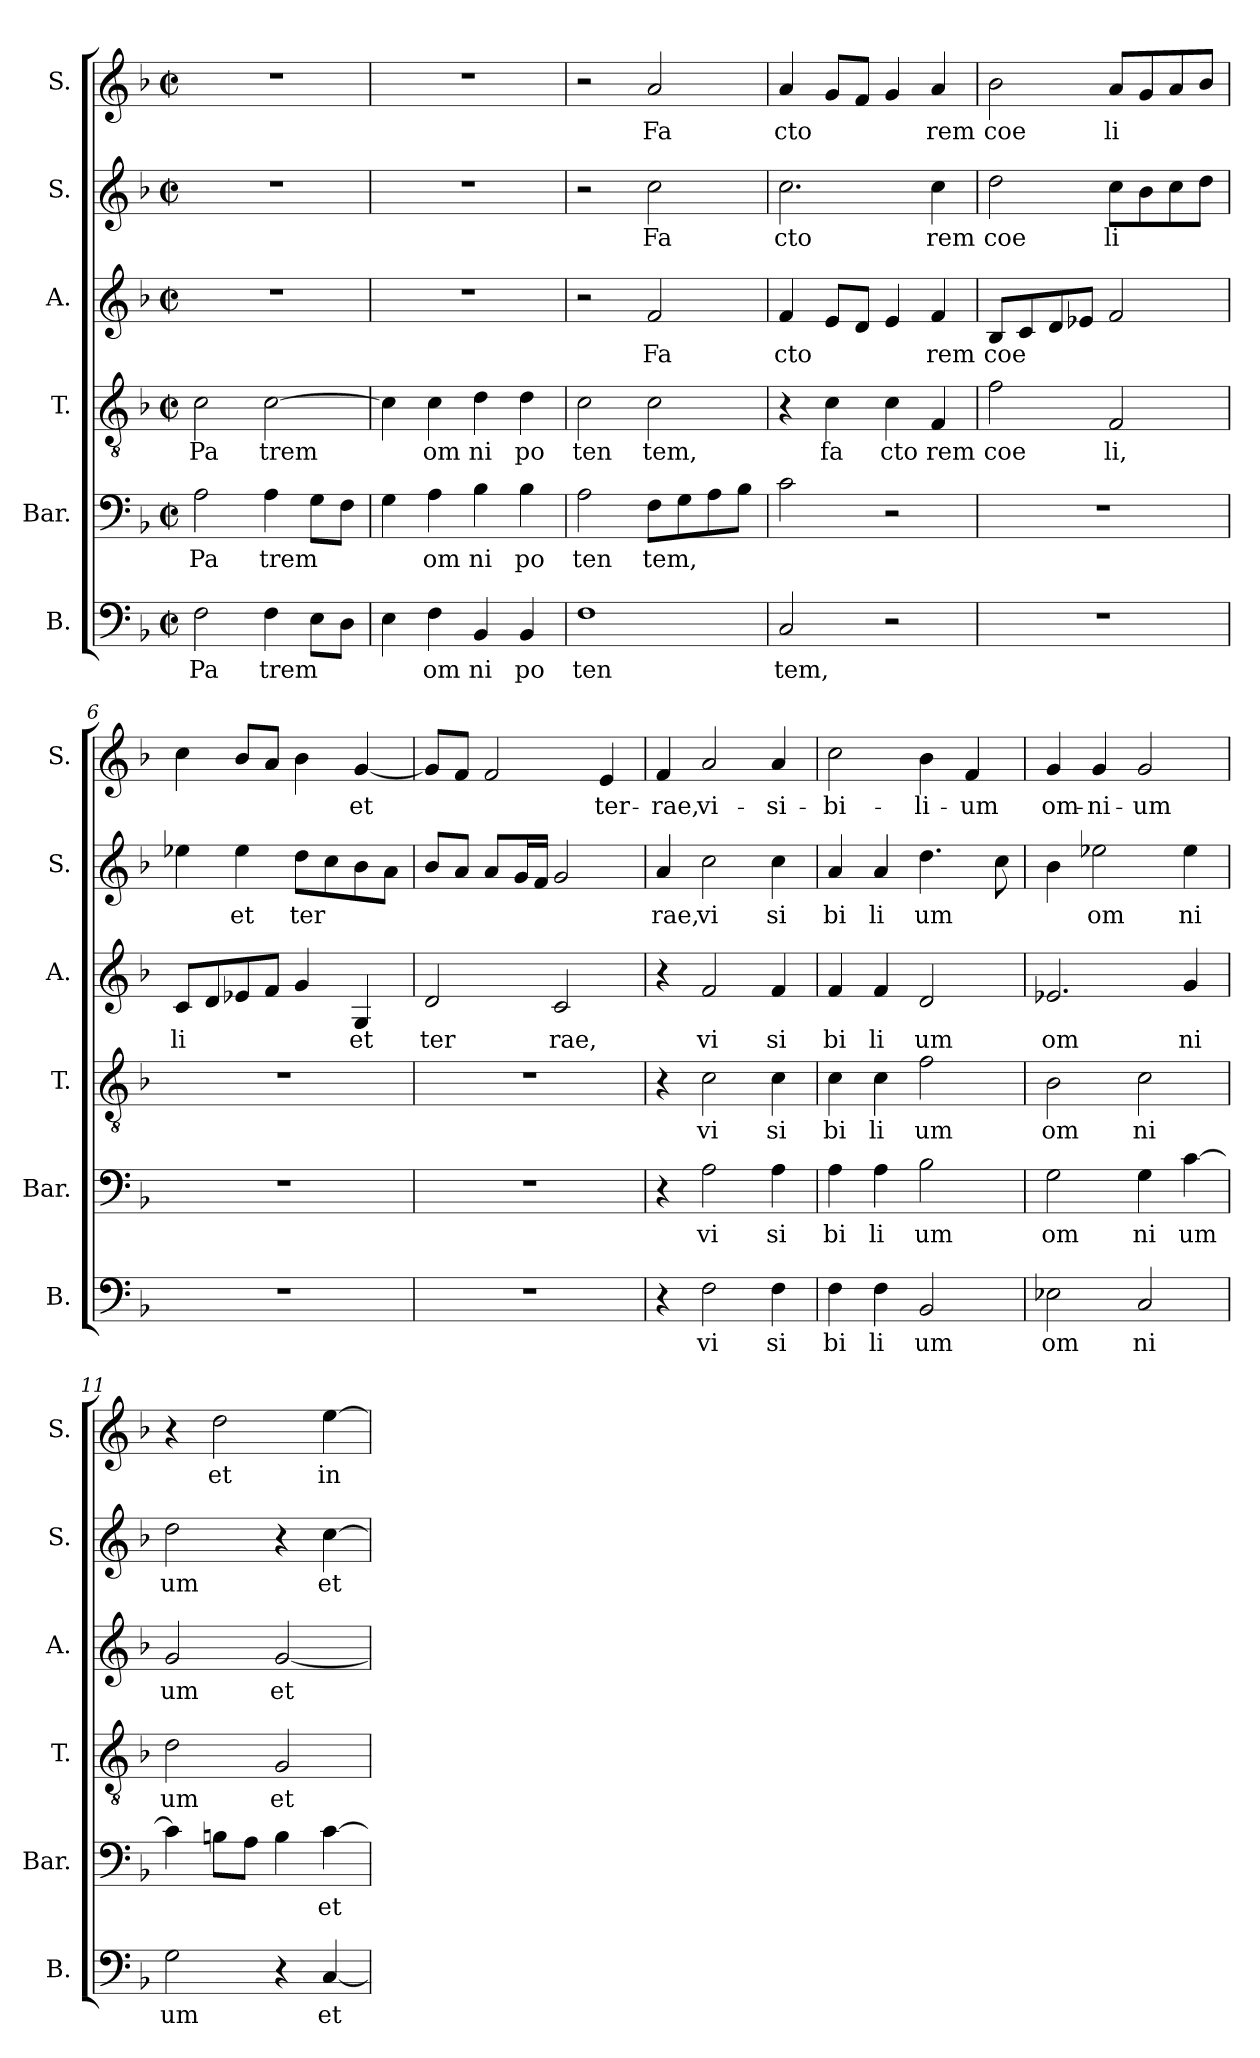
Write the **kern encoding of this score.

**kern	**text	**kern	**text	**kern	**text	**kern	**text	**kern	**text	**kern	**text
*part6	*part6	*part5	*part5	*part4	*part4	*part3	*part3	*part2	*part2	*part1	*part1
*staff6	*staff6	*staff5	*staff5	*staff4	*staff4	*staff3	*staff3	*staff2	*staff2	*staff1	*staff1
*I"B.	*	*I"Bar.	*	*I"T.	*	*I"A.	*	*I"S.	*	*I"S.	*
*I'B.	*	*I'Bar.	*	*I'T.	*	*I'A.	*	*I'S.	*	*I'S.	*
!!LO:PB:g=z
*stria5	*	*stria5	*	*stria5	*	*stria5	*	*stria5	*	*stria5	*
*clefF4	*	*clefF4	*	*clefGv2	*	*clefG2	*	*clefG2	*	*clefG2	*
*k[b-]	*	*k[b-]	*	*k[b-]	*	*k[b-]	*	*k[b-]	*	*k[b-]	*
*F:	*	*F:	*	*F:	*	*F:	*	*F:	*	*F:	*
*M2/2	*	*M2/2	*	*M2/2	*	*M2/2	*	*M2/2	*	*M2/2	*
*met(c|)	*	*met(c|)	*	*met(c|)	*	*met(c|)	*	*met(c|)	*	*met(c|)	*
=1	=1	=1	=1	=1	=1	=1	=1	=1	=1	=1	=1
!	!LO:LY:b:cj	!	!LO:LY:b:cj	!	!LO:LY:b:cj	!	!	!	!	!	!
2F\	Pa	2A\	Pa	2c\	Pa	1r	.	1r	.	1r	.
!	!LO:LY:b	!	!LO:LY:b	!	!LO:LY:b	!	!	!	!	!	!
4F\	trem	4A\	trem	[>2c\	trem	.	.	.	.	.	.
8E\L	.	8G\L	.	.	.	.	.	.	.	.	.
8D\J	.	8F\J	.	.	.	.	.	.	.	.	.
=2	=2	=2	=2	=2	=2	=2	=2	=2	=2	=2	=2
4E\	.	4G\	.	4c\]	.	1r	.	1r	.	1r	.
!	!LO:LY:b:cj	!	!LO:LY:b:cj	!	!LO:LY:b:cj	!	!	!	!	!	!
4F\	om	4A\	om	4c\	om	.	.	.	.	.	.
!	!LO:LY:b:cj	!	!LO:LY:b:cj	!	!LO:LY:b:cj	!	!	!	!	!	!
4BB-/	ni	4B-\	ni	4d\	ni	.	.	.	.	.	.
!	!LO:LY:b:cj	!	!LO:LY:b:cj	!	!LO:LY:b:cj	!	!	!	!	!	!
4BB-/	po	4B-\	po	4d\	po	.	.	.	.	.	.
=3	=3	=3	=3	=3	=3	=3	=3	=3	=3	=3	=3
!	!LO:LY:b:cj	!	!LO:LY:b:cj	!	!LO:LY:b:cj	!	!	!	!	!	!
1F	ten	2A\	ten	2c\	ten	2r	.	2r	.	2r	.
!	!	!	!LO:LY:b	!	!LO:LY:b:cj	!	!LO:LY:b:cj	!	!LO:LY:b:cj	!	!LO:LY:b:cj
.	.	8F\L	tem,	2c\	tem,	2f/	Fa	2cc\	Fa	2a/	Fa
.	.	8G\	.	.	.	.	.	.	.	.	.
.	.	8A\	.	.	.	.	.	.	.	.	.
.	.	8B-\J	.	.	.	.	.	.	.	.	.
=4	=4	=4	=4	=4	=4	=4	=4	=4	=4	=4	=4
!	!LO:LY:b:cj	!	!	!	!	!	!LO:LY:b	!	!LO:LY:b:cj	!	!LO:LY:b
2C/	tem,	2c\	.	4r	.	4f/	cto	2.cc\	cto	4a/	cto
!	!	!	!	!	!LO:LY:b:cj	!	!	!	!	!	!
.	.	.	.	4c\	fa	8e/L	.	.	.	8g/L	.
.	.	.	.	.	.	8d/J	.	.	.	8f/J	.
!	!	!	!	!	!LO:LY:b:cj	!	!	!	!	!	!
2r	.	2r	.	4c\	cto	4e/	.	.	.	4g/	.
!	!	!	!	!	!LO:LY:b:cj	!	!LO:LY:b:cj	!	!LO:LY:b:cj	!	!LO:LY:b:cj
.	.	.	.	4F/	rem	4f/	rem	4cc\	rem	4a/	rem
=5	=5	=5	=5	=5	=5	=5	=5	=5	=5	=5	=5
!	!	!	!	!	!LO:LY:b:cj	!	!LO:LY:b	!	!LO:LY:b:cj	!	!LO:LY:b:cj
1r	.	1r	.	2f\	coe	8B-/L	coe	2dd\	coe	2b-\	coe
.	.	.	.	.	.	8c/	.	.	.	.	.
.	.	.	.	.	.	8d/	.	.	.	.	.
.	.	.	.	.	.	8e-X/J	.	.	.	.	.
!	!	!	!	!	!LO:LY:b:cj	!	!	!	!LO:LY:b:cj	!	!LO:LY:b:cj
.	.	.	.	2F/	li,	2f/	.	8cc\L	li	8a/L	li
.	.	.	.	.	.	.	.	8b-\	.	8g/	.
.	.	.	.	.	.	.	.	8cc\	.	8a/	.
.	.	.	.	.	.	.	.	8dd\J	.	8b-/J	.
=6	=6	=6	=6	=6	=6	=6	=6	=6	=6	=6	=6
!	!	!	!	!	!	!	!LO:LY:b:cj	!	!	!	!
1r	.	1r	.	1r	.	8c/L	li	4ee-X\	.	4cc\	.
.	.	.	.	.	.	8d/	.	.	.	.	.
!	!	!	!	!	!	!	!	!	!LO:LY:b:cj	!	!
.	.	.	.	.	.	8e-X/	.	4ee-\	et	8b-/L	.
.	.	.	.	.	.	8f/J	.	.	.	8a/J	.
!	!	!	!	!	!	!	!	!	!LO:LY:b	!	!
.	.	.	.	.	.	4g/	.	8dd\L	ter	4b-\	.
.	.	.	.	.	.	.	.	8cc\	.	.	.
!	!	!	!	!	!	!	!LO:LY:b:cj	!	!	!	!LO:LY:b:cj
.	.	.	.	.	.	4G/	et	8b-\	.	[>4g/	et
.	.	.	.	.	.	.	.	8a\J	.	.	.
!!LO:LB:g=z
=7	=7	=7	=7	=7	=7	=7	=7	=7	=7	=7	=7
!	!	!	!	!	!	!	!LO:LY:b:cj	!	!	!	!
1r	.	1r	.	1r	.	2d/	ter	8b-/L	.	8g/L]	.
.	.	.	.	.	.	.	.	8a/J	.	8f/J	.
.	.	.	.	.	.	.	.	8a/L	.	2f/	.
.	.	.	.	.	.	.	.	16g/	.	.	.
.	.	.	.	.	.	.	.	16f/J	.	.	.
!	!	!	!	!	!	!	!LO:LY:b:cj	!	!	!	!
.	.	.	.	.	.	2c/	rae,	2g/	.	.	.
!	!	!	!	!	!	!	!	!	!	!	!LO:LY:b:cj
.	.	.	.	.	.	.	.	.	.	4e/	ter-
=8	=8	=8	=8	=8	=8	=8	=8	=8	=8	=8	=8
!	!	!	!	!	!	!	!	!	!LO:LY:b:cj	!	!LO:LY:b:cj
4r	.	4r	.	4r	.	4r	.	4a/	rae,	4f/	-rae,
!	!LO:LY:b:cj	!	!LO:LY:b:cj	!	!LO:LY:b:cj	!	!LO:LY:b:cj	!	!LO:LY:b:cj	!	!LO:LY:b:cj
2F\	vi	2A\	vi	2c\	vi	2f/	vi	2cc\	vi	2a/	vi-
!	!LO:LY:b:cj	!	!LO:LY:b:cj	!	!LO:LY:b:cj	!	!LO:LY:b:cj	!	!LO:LY:b:cj	!	!LO:LY:b:cj
4F\	si	4A\	si	4c\	si	4f/	si	4cc\	si	4a/	-si-
=9	=9	=9	=9	=9	=9	=9	=9	=9	=9	=9	=9
!	!LO:LY:b:cj	!	!LO:LY:b:cj	!	!LO:LY:b:cj	!	!LO:LY:b:cj	!	!LO:LY:b:cj	!	!LO:LY:b:cj
4F\	bi	4A\	bi	4c\	bi	4f/	bi	4a/	bi	2cc\	-bi-
!	!LO:LY:b:cj	!	!LO:LY:b:cj	!	!LO:LY:b:cj	!	!LO:LY:b:cj	!	!LO:LY:b:cj	!	!
4F\	li	4A\	li	4c\	li	4f/	li	4a/	li	.	.
!	!LO:LY:b:cj	!	!LO:LY:b:cj	!	!LO:LY:b:cj	!	!LO:LY:b:cj	!	!LO:LY:b	!	!LO:LY:b:cj
2BB-/	um	2B-\	um	2f\	um	2d/	um	4.dd\	um	4b-\	-li-
!	!	!	!	!	!	!	!	!	!	!	!LO:LY:b:cj
.	.	.	.	.	.	.	.	.	.	4f/	-um
.	.	.	.	.	.	.	.	8cc\	.	.	.
=10	=10	=10	=10	=10	=10	=10	=10	=10	=10	=10	=10
!	!LO:LY:b:cj	!	!LO:LY:b:cj	!	!LO:LY:b:cj	!	!LO:LY:b:cj	!	!	!	!LO:LY:b:cj
2E-X\	om	2G\	om	2B-\	om	2.e-X/	om	4b-\	.	4g/	om-
!	!	!	!	!	!	!	!	!	!LO:LY:b:cj	!	!LO:LY:b:cj
.	.	.	.	.	.	.	.	2ee-X\	om	4g/	-ni-
!	!LO:LY:b:cj	!	!LO:LY:b:cj	!	!LO:LY:b:cj	!	!	!	!	!	!LO:LY:b:cj
2C/	ni	4G\	ni	2c\	ni	.	.	.	.	2g/	-um
!	!	!	!LO:LY:b	!	!	!	!LO:LY:b:cj	!	!LO:LY:b:cj	!	!
.	.	[>4c\	um	.	.	4g/	ni	4ee-\	ni	.	.
=11	=11	=11	=11	=11	=11	=11	=11	=11	=11	=11	=11
!	!LO:LY:b:cj	!	!	!	!LO:LY:b:cj	!	!LO:LY:b:cj	!	!LO:LY:b:cj	!	!
2G\	um	4c\]	.	2d\	um	2g/	um	2dd\	um	4r	.
!	!	!	!	!	!	!	!	!	!	!	!LO:LY:b:cj
.	.	8Bn\L	.	.	.	.	.	.	.	2dd\	et
.	.	8A\J	.	.	.	.	.	.	.	.	.
!	!	!	!	!	!LO:LY:b:cj	!	!LO:LY:b:cj	!	!	!	!
4r	.	4B\	.	2G/	et	[<2g/	et	4r	.	.	.
!	!LO:LY:b:cj	!	!LO:LY:b:cj	!	!	!	!	!	!LO:LY:b:cj	!	!LO:LY:b:cj
[<4C/	et	[>4c\	et	.	.	.	.	[>4cc\	et	[>4ee\	in-
=	=	=	=	=	=	=	=	=	=	=	=
*-	*-	*-	*-	*-	*-	*-	*-	*-	*-	*-	*-
